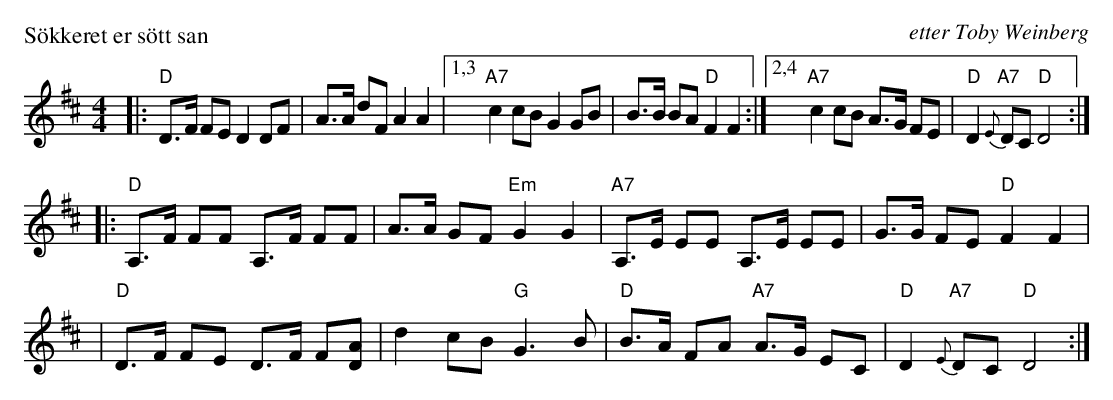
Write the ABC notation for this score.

X:1
P: S\"okkeret er s\"ott san
O: etter Toby Weinberg
M: 4/4
L: 1/8
K: D
|: "D"D>F FE D2 DF | A>A dF A2 A2 \
|1,3 "A7"c2 cB G2 GB | B>B BA "D"F2 F2 \
:|2,4 "A7"c2 cB A>G FE | "D"D2 "A7"{E}DC "D"D4 :|
|: "D"A,>F FF A,>F FF | A>A GF "Em"G2 G2 \
| "A7"A,>E EE A,>E EE | G>G FE "D"F2 F2 |
| "D"D>F FE D>F F[AD] |  d2 cB "G"G3 B \
| "D"B>A FA "A7"A>G EC | "D"D2 "A7"{E}DC "D"D4 :|
